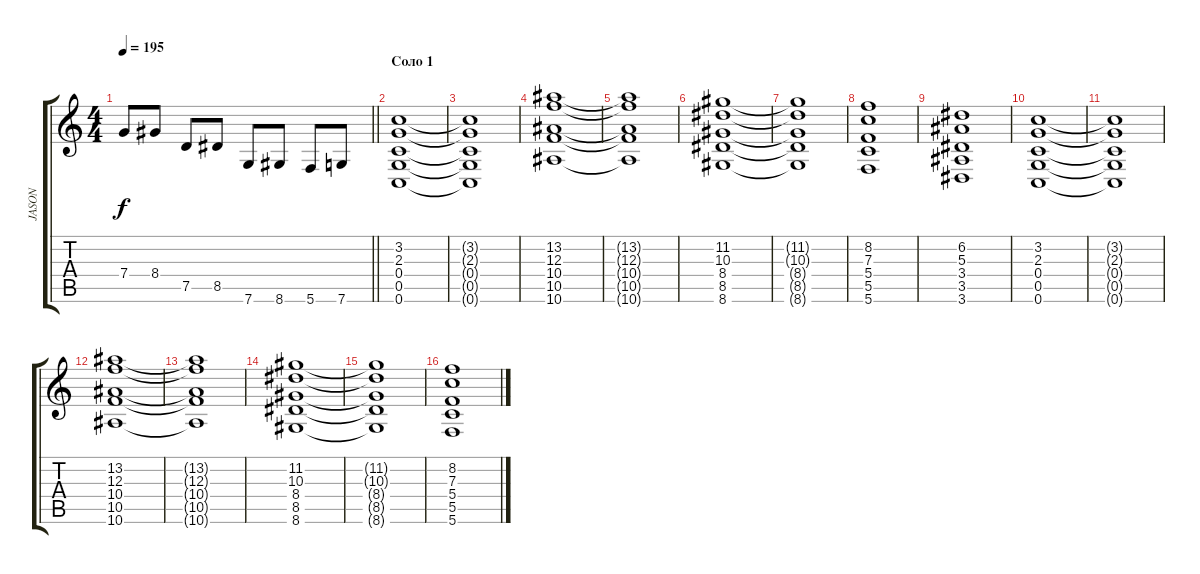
\track ("JASON" "JASON") {instrument distortionguitar}
\staff {score tabs}
\tuning (D4 A3 F3 C3 G2 C2) {hide}
\ts (4 4)
\tempo 195
\clef g2
\barLineRight lightlight
\ks c
7.4.8{dy f} 8.4.8 7.5.8 8.5.8 7.6.8 8.6.8 5.6.8 7.6.8 |
\section ("" "Соло 1")
(3.2 2.3 0.4 0.5 0.6).1 |
(3.2{t} 2.3{t} 0.4{t} 0.5{t} 0.6{t}).1 |
(13.2 12.3 10.4 10.5 10.6).1 |
(13.2{t} 12.3{t} 10.4{t} 10.5{t} 10.6{t}).1 |
(11.2 10.3 8.4 8.5 8.6).1 |
(11.2{t} 10.3{t} 8.4{t} 8.5{t} 8.6{t}).1 |
(8.2 7.3 5.4 5.5 5.6).1 |
(6.2 5.3 3.4 3.5 3.6).1 |
(3.2 2.3 0.4 0.5 0.6).1 |
(3.2{t} 2.3{t} 0.4{t} 0.5{t} 0.6{t}).1 |
(13.2 12.3 10.4 10.5 10.6).1 |
(13.2{t} 12.3{t} 10.4{t} 10.5{t} 10.6{t}).1 |
(11.2 10.3 8.4 8.5 8.6).1 |
(11.2{t} 10.3{t} 8.4{t} 8.5{t} 8.6{t}).1 |
(8.2 7.3 5.4 5.5 5.6).1
